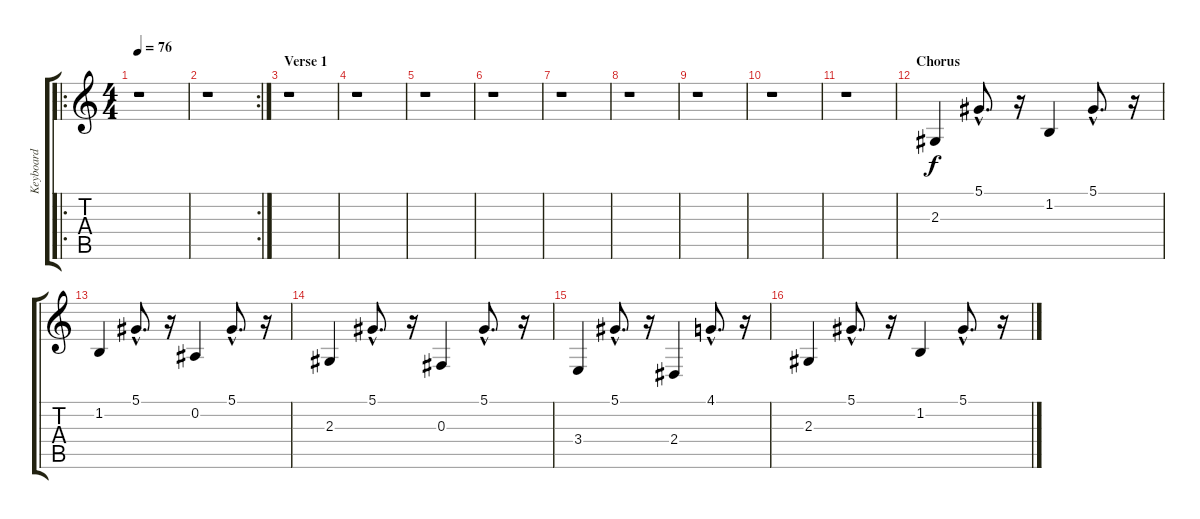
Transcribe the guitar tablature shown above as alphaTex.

\track ("Keyboard" "Keyboard") {instrument rockorgan}
\staff {score tabs}
\tuning (Eb4 Bb3 Gb3 Db3 Ab2 Eb2) {hide}
\ro
\ts (4 4)
\tempo 76
\clef g2
\ks c
r.1{dy f instrument rockorgan} |
\rc 2
r.1 |
\section ("" "Verse 1")
r.1 |
r.1 |
r.1 |
r.1 |
r.1 |
r.1 |
r.1 |
r.1 |
r.1 |
\section ("" "Chorus")
2.3.4 5.1{hac}.8{d} r.16 1.2.4 5.1{hac}.8{d} r.16 |
1.2.4 5.1{hac}.8{d} r.16 0.2.4 5.1{hac}.8{d} r.16 |
2.3.4 5.1{hac}.8{d} r.16 0.3.4 5.1{hac}.8{d} r.16 |
3.4.4 5.1{hac}.8{d} r.16 2.4.4 4.1{hac}.8{d} r.16 |
2.3.4 5.1{hac}.8{d} r.16 1.2.4 5.1{hac}.8{d} r.16
